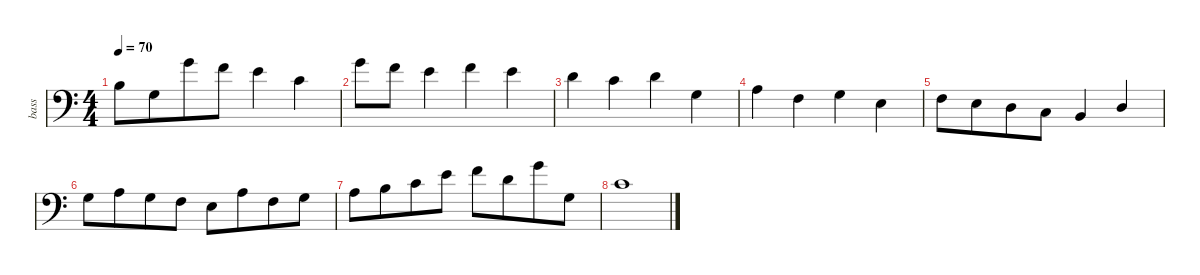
\defaultSystemsLayout 4
\hideDynamics
\bracketExtendMode nobrackets
\otherSystemsTrackNameOrientation horizontal
\extendBarLines
\track ("Acoustic Bass" "bass") {mute instrument acousticbass}
\staff {score}
\tuning (G2 D2 A1 E1)
\ts (4 4)
\tempo 70
\clef f4
\ks c
9.2.8{dy mf beam Down beam merge} 0.1.8{beam Down beam merge} 12.1.8{beam Down beam merge} 10.1.8{beam Down} 9.1.4{beam Down} 10.2.4{beam Down} |
\scale
0.940172 12.1.8{beam Down} 10.1.8{beam Down} 9.1.4{beam Down} 10.1.4{beam Down} 9.1.4{beam Down} |
\scale
1.03075 7.1.4{beam Down} 5.1.4{beam Down} 7.1.4{beam Down} 0.1.4{beam Down} |
\scale
1.02908 2.1.4{beam Down} 3.2.4{beam Down} 0.1.4{beam Down} 2.2.4{beam Down} |
\scale
1.36467 3.2.8{beam Down beam merge} 2.2.8{beam Down beam merge} 0.2.8{beam Down beam merge} 3.3.8{beam Down} 2.3.4{beam Up} 0.2.4{beam Up} |
\scale
1.26397 0.1.8{beam Down beam merge} 2.1.8{beam Down beam merge} 0.1.8{beam Down beam merge} 3.2.8{beam Down} 2.2.8{beam Down beam merge} 2.1.8{beam Down beam merge} 3.2.8{beam Down beam merge} 0.1.8{beam Down} |
\scale
1.02332 7.2.8{beam Down beam merge} 9.2.8{beam Down beam merge} 10.2.8{beam Down beam merge} 9.1.8{beam Down} 10.1.8{beam Down beam merge} 12.2.8{beam Down beam merge} 12.1.8{beam Down beam merge} 0.1.8{beam Down} |
\scale
0.348043 10.2.1{beam Down}
